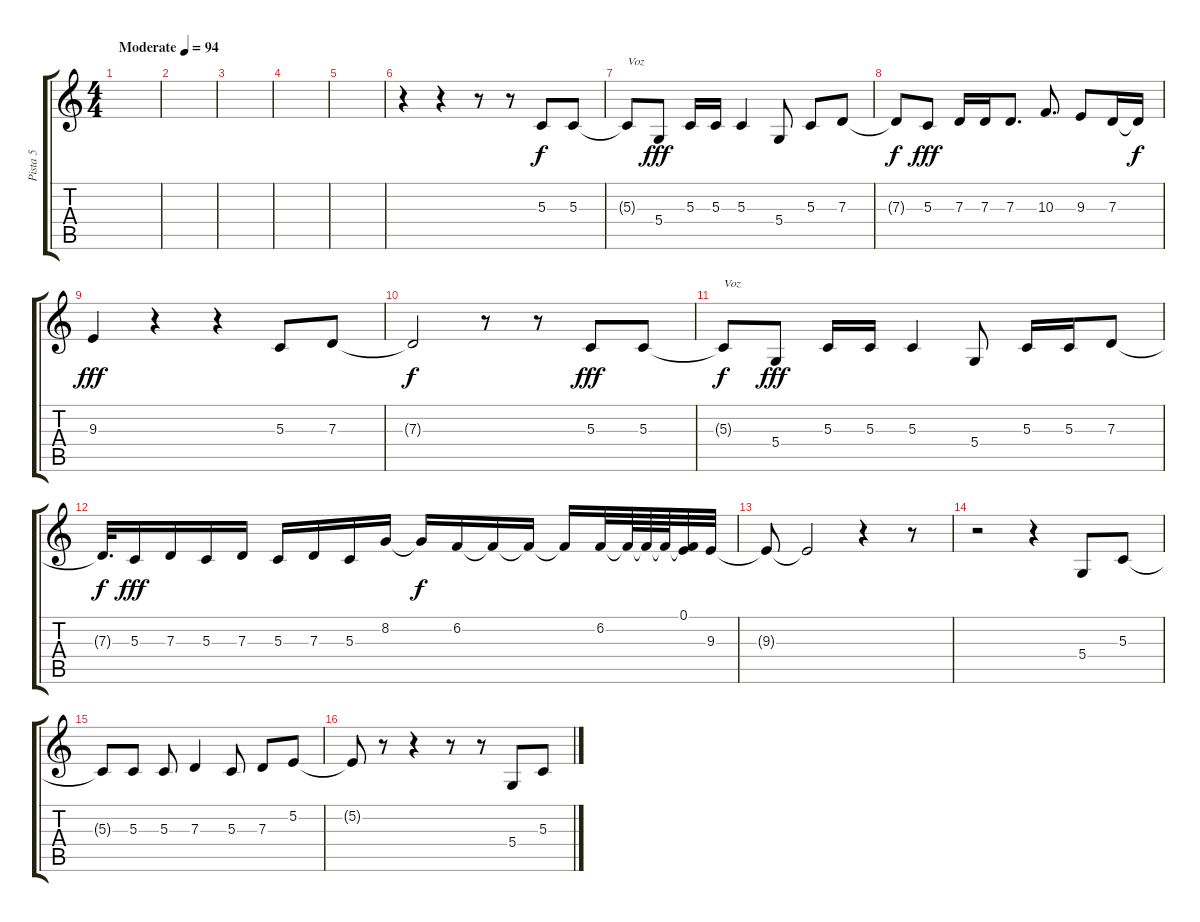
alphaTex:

\track ("Pista 5" "Pista 5") {instrument fiddle}
\staff {score tabs}
\tuning (E4 B3 G3 D3 A2 E2) {hide}
\ts (4 4)
\tempo (94 "Moderate")
\clef g2
\ks c
|
|
|
|
|
r.4 r.4 r.8 r.8 5.3.8 5.3.8 |
5.3{t}.8{txt "Voz" dy f} 5.4.8{dy fff} 5.3.16 5.3.16 5.3.4 5.4.8 5.3.8 7.3.8 |
7.3{t}.8{dy f} 5.3.8{dy fff} 7.3.16 7.3.16 7.3.8{d} 10.3.8{d} 9.3.8 7.3.16 7.3{t}.16{dy f} |
9.3.4{dy fff} r.4 r.4 5.3.8 7.3.8 |
7.3{t}.2{dy f} r.8 r.8 5.3.8{dy fff} 5.3.8 |
5.3{t}.8{txt "Voz" dy f} 5.4.8{dy fff} 5.3.16 5.3.16 5.3.4 5.4.8 5.3.16 5.3.16 7.3.8 |
7.3{t}.32{d dy f} 5.3.16{dy fff} 7.3.16 5.3.16 7.3.16 5.3.16 7.3.16 5.3.16 8.2.16 8.2{t}.16{dy f} 6.2.16 6.2{t}.16 6.2{t}.16 6.2{t}.16 6.2.32 6.2{t}.64 6.2{t}.64 6.2{t}.64 (0.1 6.2{t}).32 9.3.32 |
9.3{t}.8 9.3{t}.2 r.4 r.8 |
r.2 r.4 5.4.8 5.3.8 |
5.3{t}.8 5.3.8 5.3.8 7.3.4 5.3.8 7.3.8 5.2.8 |
5.2{t}.8 r.8 r.4 r.8 r.8 5.4.8 5.3.8
